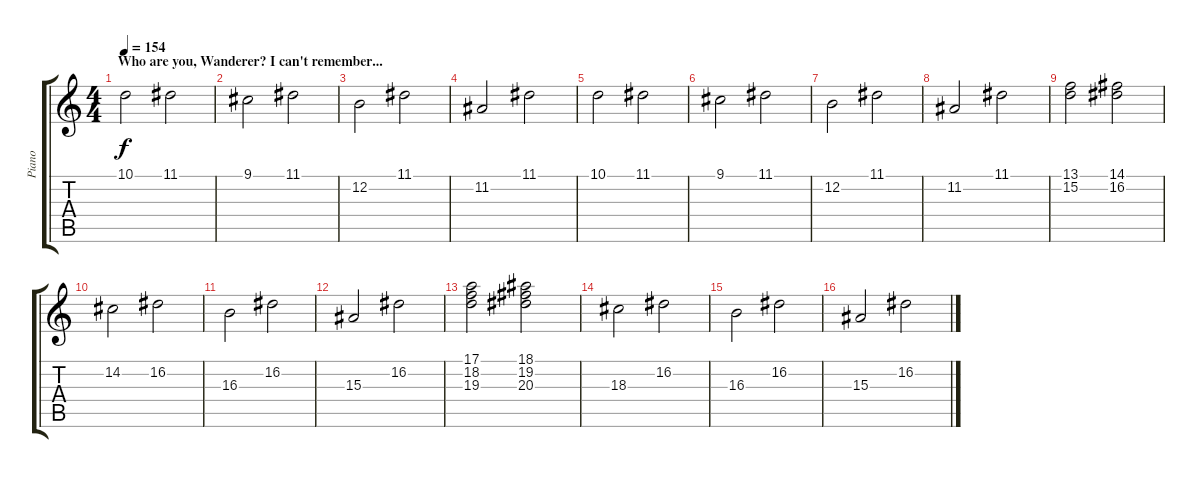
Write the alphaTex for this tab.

\track ("Piano" "Piano") {instrument brightacousticpiano}
\staff {score tabs}
\tuning (E4 B3 G3 D3 A2 E2) {hide}
\ts (4 4)
\section ("" "Who are you, Wanderer? I can't remember...")
\tempo 154
\clef g2
\ks c
10.1.2{dy f} 11.1.2 |
9.1.2 11.1.2 |
12.2.2 11.1.2 |
11.2.2 11.1.2 |
10.1.2 11.1.2 |
9.1.2 11.1.2 |
12.2.2 11.1.2 |
11.2.2 11.1.2 |
(13.1 15.2).2 (14.1 16.2).2 |
14.2.2 16.2.2 |
16.3.2 16.2.2 |
15.3.2 16.2.2 |
(17.1 18.2 19.3).2 (18.1 19.2 20.3).2 |
18.3.2 16.2.2 |
16.3.2 16.2.2 |
15.3.2 16.2.2
